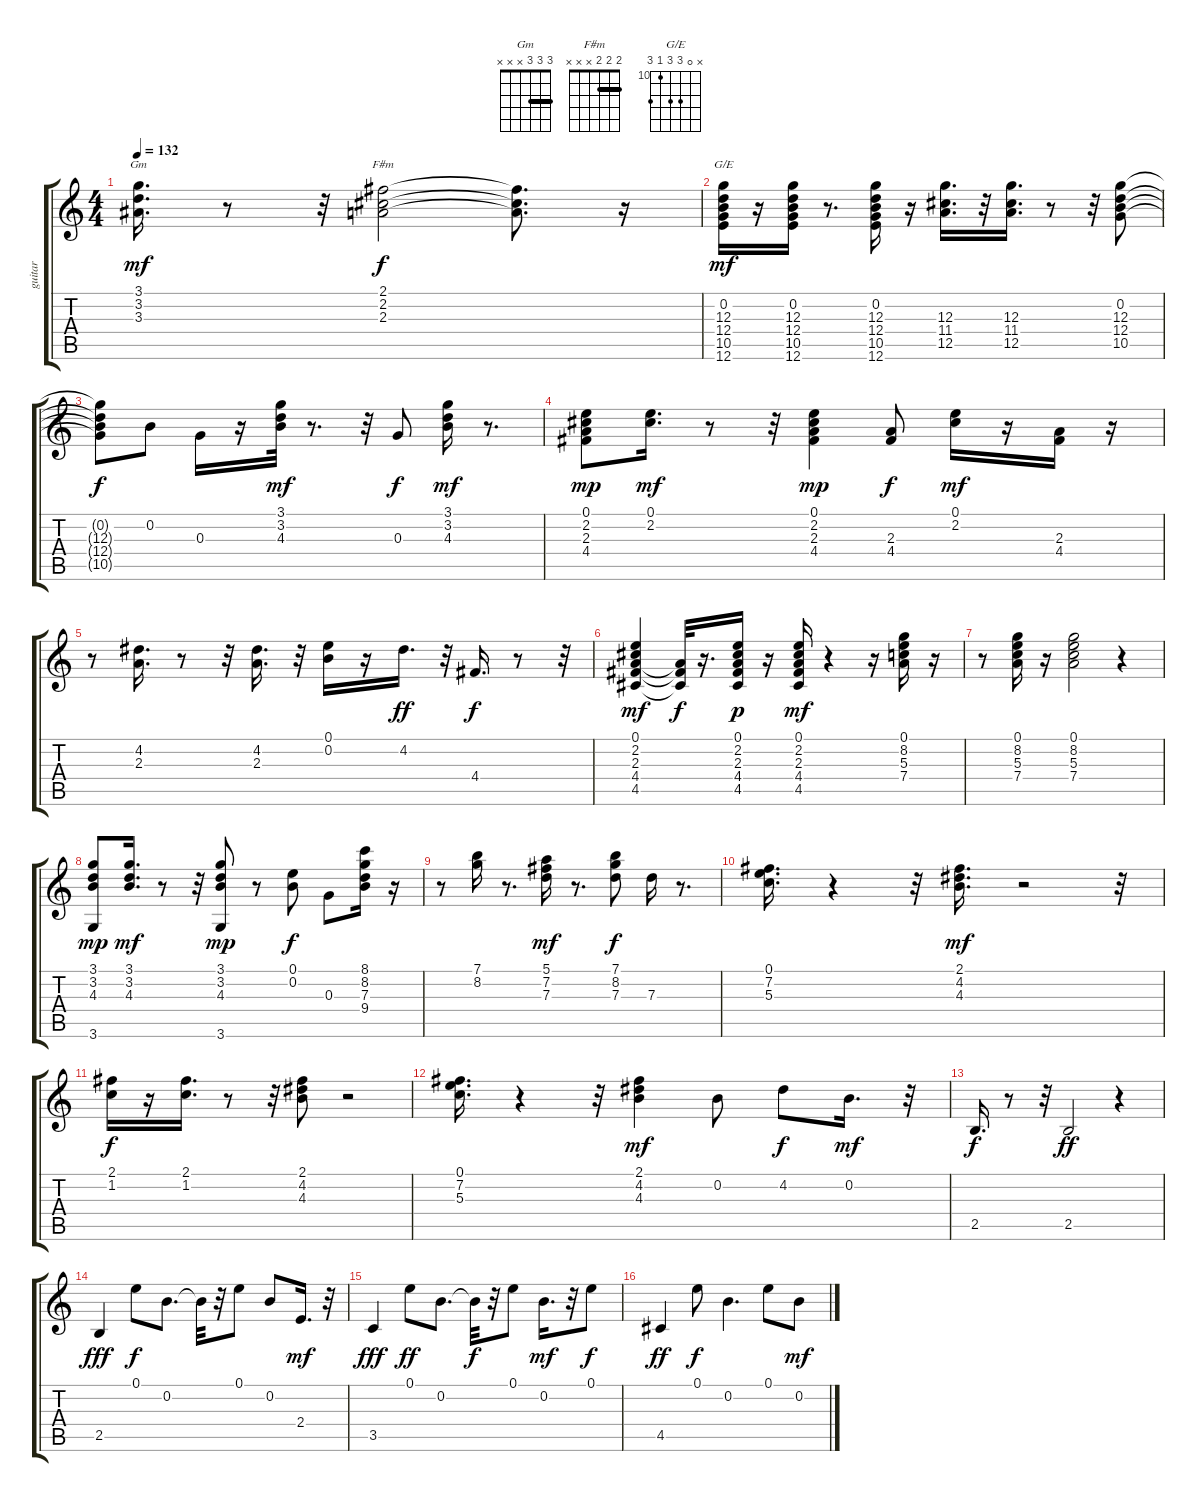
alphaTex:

\track ("guitar" "guitar") {instrument electricguitarclean}
\staff {score tabs}
\tuning (E4 B3 G3 D3 A2 E2) {hide}
\chord ("Gm" 3 3 3 x x x) {barre 3}
\chord ("F#m" 2 2 2 x x x) {barre 2}
\chord ("G/E" x 0 12 12 10 12) {firstfret 10}
\ts (4 4)
\tempo 132
\clef g2
\ks c
(3.1 3.2 3.3).16{d ch "Gm" dy mf} r.8 r.32 (2.1 2.2 2.3).2{ch "F#m" dy f} (2.1{t} 2.2{t} 2.3{t}).8{d} r.16 |
(0.2 12.3 12.4 10.5 12.6).16{ch "G/E" dy mf} r.16 (0.2 12.3 12.4 10.5 12.6).16 r.8{d} (0.2 12.3 12.4 10.5 12.6).16 r.16 (12.3 11.4 12.5).16{d} r.32 (12.3 11.4 12.5).16{d} r.8 r.32 (0.2 12.3 12.4 10.5).8 |
(0.2{t} 12.3{t} 12.4{t} 10.5{t}).8{dy f} 0.2.8 0.3.16 r.16 (3.1 3.2 4.3).32{dy mf} r.8{d} r.32 0.3.8{dy f} (3.1 3.2 4.3).16{dy mf} r.8{d} |
(0.1 2.2 2.3 4.4).8{dy mp} (0.1 2.2).16{d dy mf} r.8 r.32 (0.1 2.2 2.3 4.4).4{dy mp} (2.3 4.4).8{dy f} (0.1 2.2).16{dy mf} r.16 (2.3 4.4).16 r.16 |
r.8 (4.2 2.3).16{d} r.8 r.32 (4.2 2.3).16{d} r.32 (0.1 0.2).16 r.16 4.2.16{d dy ff} r.32 4.4.16{d dy f} r.8 r.32 |
(0.1 2.2 2.3 4.4 4.5).4{dy mf} (2.3{t} 4.4{t} 4.5{t}).32{dy f} r.16{d} (0.1 2.2 2.3 4.4 4.5).16{dy p} r.16 (0.1 2.2 2.3 4.4 4.5).16{dy mf} r.4 r.16 (0.1 8.2 5.3 7.4).16 r.16 |
r.8 (0.1 8.2 5.3 7.4).16 r.16 (0.1 8.2 5.3 7.4).2 r.4 |
(3.1 3.2 4.3 3.6).8{dy mp} (3.1 3.2 4.3).16{d dy mf} r.8 r.32 (3.1 3.2 4.3 3.6).8{dy mp} r.8 (0.1 0.2).8{dy f} 0.3.8 (8.1 8.2 7.3 9.4).16 r.16 |
r.8 (7.1 8.2).16 r.8{d} (5.1 7.2 7.3).16{dy mf} r.8{d} (7.1 8.2 7.3).8{dy f} 7.3.16 r.8{d} |
(0.1 7.2 5.3).16{d} r.4 r.32 (2.1 4.2 4.3).16{d dy mf} r.2 r.32 |
(2.1 1.2).16{dy f} r.16 (2.1 1.2).16{d} r.8 r.32 (2.1 4.2 4.3).8 r.2 |
(0.1 7.2 5.3).16{d} r.4 r.32 (2.1 4.2 4.3).4{dy mf} 0.2.8 4.2.8{dy f} 0.2.16{d dy mf} r.32 |
2.5.16{d dy f} r.8 r.32 2.5.2{dy ff} r.4 |
2.5.4{dy fff} 0.1.8{dy f} 0.2.8{d} 0.2{t}.32 r.32 0.1.8 0.2.8 2.4.16{d dy mf} r.32 |
3.5.4{dy fff} 0.1.8{dy ff} 0.2.8{d} 0.2{t}.32{dy f} r.32 0.1.8 0.2.16{d dy mf} r.32 0.1.8{dy f} |
4.5.4{dy ff} 0.1.8{dy f} 0.2.4{d} 0.1.8 0.2.8{dy mf}
